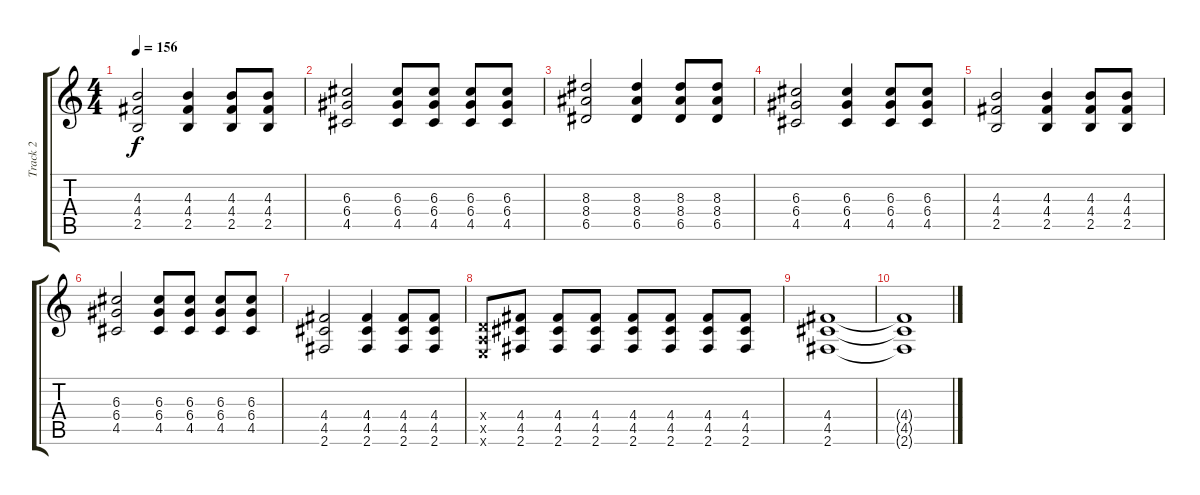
\track ("Track 2" "Track 2") {instrument overdrivenguitar}
\staff {score tabs}
\tuning (E4 B3 G3 D3 A2 E2) {hide}
\ts (4 4)
\tempo 156
\clef g2
\ks c
(4.3 4.4 2.5).2{dy f} (4.3 4.4 2.5).4 (4.3 4.4 2.5).8 (4.3 4.4 2.5).8 |
(6.3 6.4 4.5).2 (6.3 6.4 4.5).8 (6.3 6.4 4.5).8 (6.3 6.4 4.5).8 (6.3 6.4 4.5).8 |
(8.3 8.4 6.5).2 (8.3 8.4 6.5).4 (8.3 8.4 6.5).8 (8.3 8.4 6.5).8 |
(6.3 6.4 4.5).2 (6.3 6.4 4.5).4 (6.3 6.4 4.5).8 (6.3 6.4 4.5).8 |
(4.3 4.4 2.5).2 (4.3 4.4 2.5).4 (4.3 4.4 2.5).8 (4.3 4.4 2.5).8 |
(6.3 6.4 4.5).2 (6.3 6.4 4.5).8 (6.3 6.4 4.5).8 (6.3 6.4 4.5).8 (6.3 6.4 4.5).8 |
(4.4 4.5 2.6).2 (4.4 4.5 2.6).4 (4.4 4.5 2.6).8 (4.4 4.5 2.6).8 |
(0.4{x} 0.5{x} 0.6{x}).8 (4.4 4.5 2.6).8 (4.4 4.5 2.6).8 (4.4 4.5 2.6).8 (4.4 4.5 2.6).8 (4.4 4.5 2.6).8 (4.4 4.5 2.6).8 (4.4 4.5 2.6).8 |
(4.4 4.5 2.6).1 |
(4.4{t} 4.5{t} 2.6{t}).1
